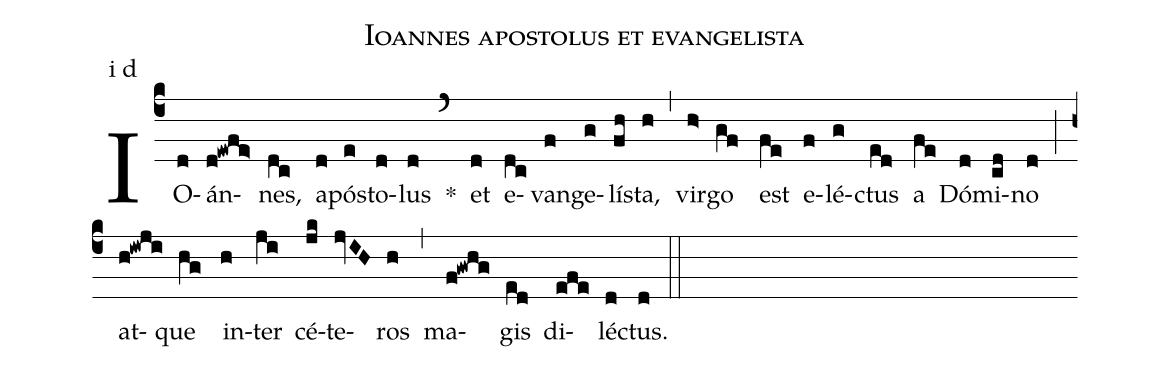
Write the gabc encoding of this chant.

name: Ioannes apostolus et evangelista;
annotation: i d;
mode: 1;
%%
(c4)
IO(d)án(d!ewfe>)nes,(dc) a(d)pós(e)to(d)lus(d) *(`)
et(d) e(dc)van(f)ge(g)lís(fh)ta,(h) (,)
vir(h>)go(gf) est(fe) e(f)lé(g)ctus(ed) a(fe) Dó(d)mi(cd)no(d) (;)
at(h!iwji)que(hg) in(h)ter(ji) cé(jk)te(jvIH)ros(h) (,)
ma(f!gwhg)gis(ed) di(efe)lé(d)ctus.(d) (::)
